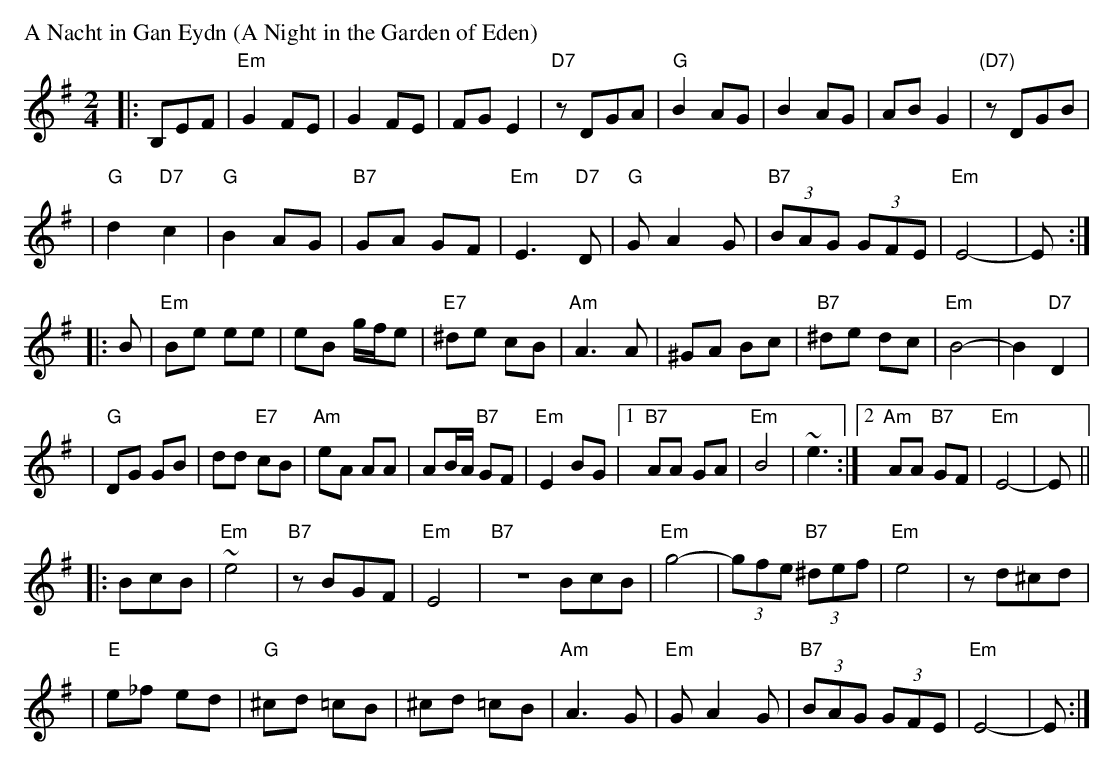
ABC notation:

X:1
P: A Nacht in Gan Eydn (A Night in the Garden of Eden)
M: 2/4
L: 1/8
K:Em
|: B,EF \
| "Em"G2 FE | G2 FE | FG E2 | "D7"zDGA | "G"B2 AG | B2 AG | AB G2 | "(D7)"zDGB |
| "G"d2 "D7"c2 | "G"B2 AG | "B7"GA GF | "Em"E3 "D7"D | "G"GA2G | "B7"(3BAG (3GFE | "Em"E4- | E :|
|: B \
| "Em"Be ee | eB g/f/e | "E7"^de cB | "Am"A3 A | ^GA Bc | "B7"^de dc | "Em"B4- | B2 "D7"D2 |
| "G"DG GB | dd "E7"cB | "Am"eA AA | AB/A/ "B7"GF | "Em"E2 BG |1 "B7"AA GA | "Em"B4 | ~e3 :|2 "Am"AA "B7"GF | "Em"E4- | E ||
|: BcB \
| "Em"~e4 | "B7"zBGF | "Em"E4 | "B7"ZBcB | "Em"g4- | (3gfe "B7"(3^def | "Em"e4 | zd^cd |
| "E"e_f ed | "G"^cd =cB | ^cd =cB | "Am"A3G | "Em"GA2G | "B7"(3BAG (3GFE | "Em"E4- | E :|
